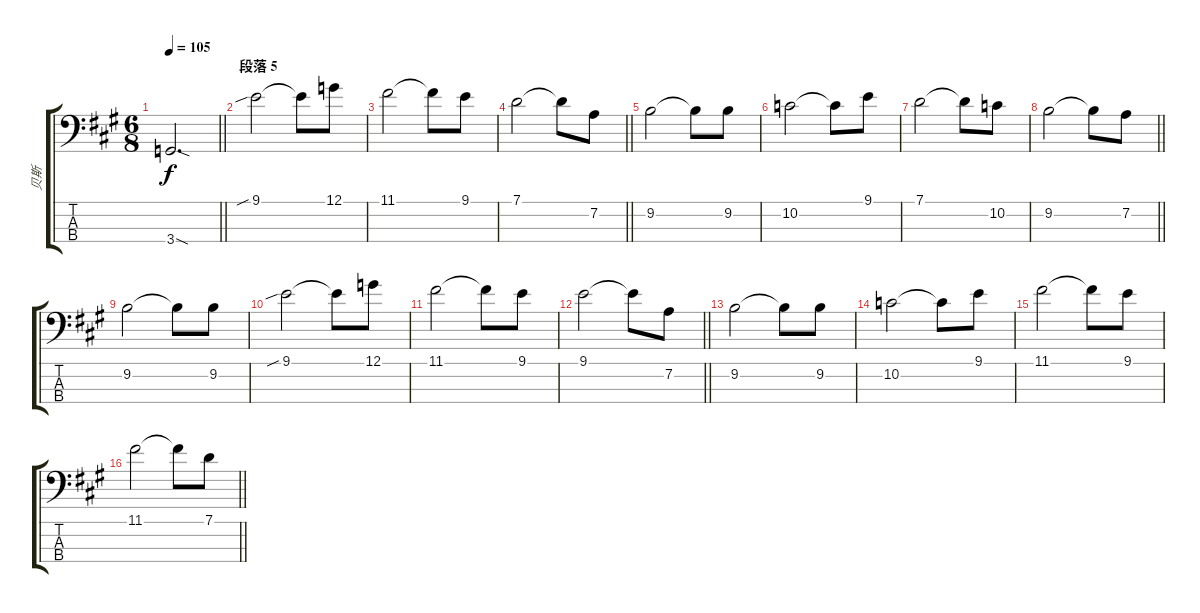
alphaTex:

\track ("贝斯" "贝斯") {instrument electricbassfinger}
\staff {score tabs}
\tuning (G2 D2 A1 E1) {hide}
\ts (6 8)
\tempo 105
\clef f4
\barLineRight lightlight
\ks a
3.4{sod}.2{d dy f} |
\section ("" "段落 5")
9.1{sib}.2 9.1{t}.8 12.1.8 |
11.1.2 11.1{t}.8 9.1.8 |
\barLineRight lightlight
7.1.2 7.1{t}.8 7.2.8 |
9.2.2 9.2{t}.8 9.2.8 |
10.2.2 10.2{t}.8 9.1.8 |
7.1.2 7.1{t}.8 10.2.8 |
\barLineRight lightlight
9.2.2 9.2{t}.8 7.2.8 |
9.2.2 9.2{t}.8 9.2.8 |
9.1{sib}.2 9.1{t}.8 12.1.8 |
11.1.2 11.1{t}.8 9.1.8 |
\barLineRight lightlight
9.1.2 9.1{t}.8 7.2.8 |
9.2.2 9.2{t}.8 9.2.8 |
10.2.2 10.2{t}.8 9.1.8 |
11.1.2 11.1{t}.8 9.1.8 |
\barLineRight lightlight
11.1.2 11.1{t}.8 7.1.8
